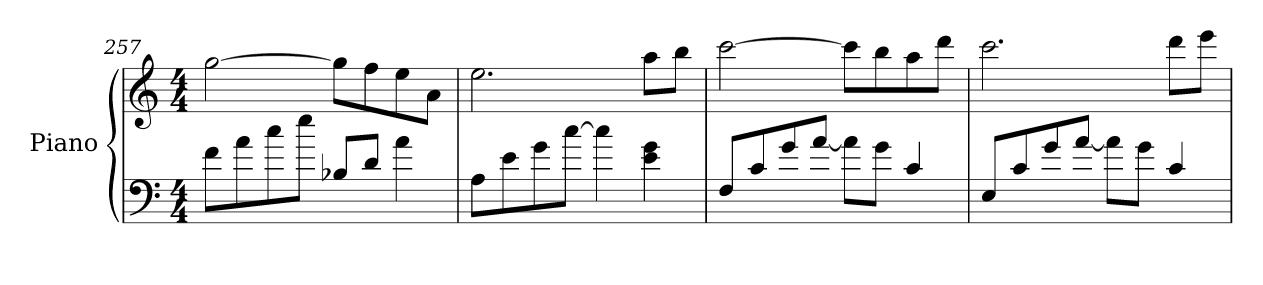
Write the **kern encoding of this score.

**kern	**kern
*part1	*part1
*staff2	*staff1
*I"Piano	*
*I'Pno.	*
!!LO:LB:g=z
*clefF4	*clefG2
*k[]	*k[]
*M4/4	*M4/4
=257	=257
8f\L	[2gg\
8a\	.
8cc\	.
8ee\J	.
8B-X/L	8gg\L]
8d/J	8ff\
4a\	8ee\
.	8a\J
=258	=258
8A\L	2.ee\
8e\	.
8g\	.
[8cc\J	.
4cc\]	.
4e\ 4g\	8aa\L
.	8bb\J
=259	=259
8F/L	[2ccc\
8c/	.
8g/	.
[8a/J	.
8a\L]	8ccc\L]
8g\J	8bb\
4c/	8aa\
.	8ddd\J
=260	=260
8E/L	2.ccc\
8c/	.
8g/	.
[8a/J	.
8a\L]	.
8g\J	.
4c/	8ddd\L
.	8eee\J
=	=
*-	*-
